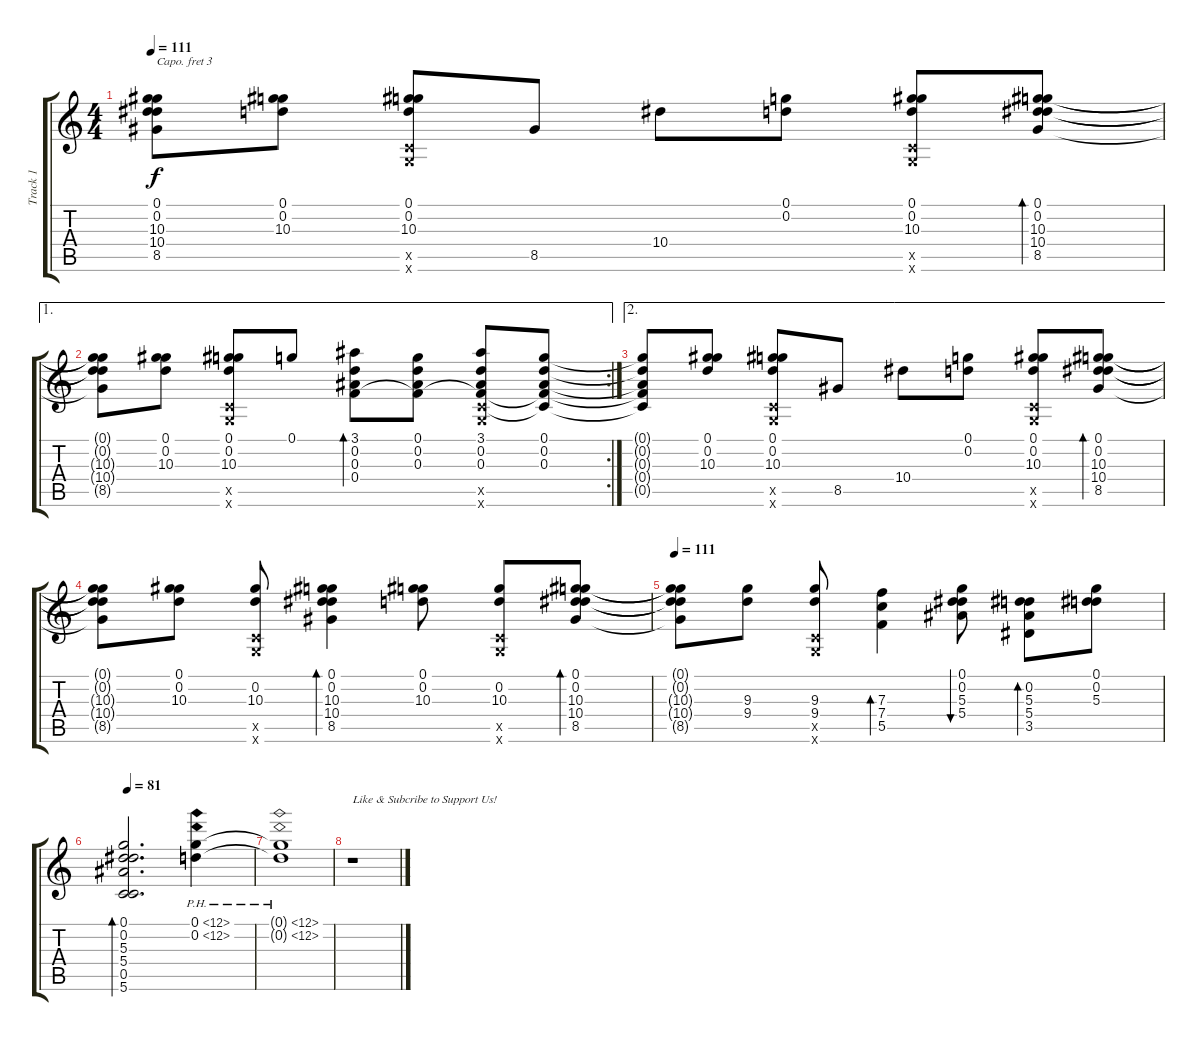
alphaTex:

\track ("Track 1" "Track 1") {instrument acousticguitarsteel}
\staff {score tabs}
\capo 3
\tuning (E4 B3 G3 D3 A2 E2) {hide}
\ts (4 4)
\tempo 111
\clef g2
\ks c
(0.1{t} 0.2{t} 10.3{t} 10.4{t} 8.5{t}).8{dy f} (0.1 0.2 10.3).8 (0.1 0.2 10.3 0.5{x} 0.6{x}).8 8.5.8 10.4.8 (0.1 0.2).8 (0.1 0.2 10.3 0.5{x} 0.6{x}).8 (0.1 0.2 10.3 10.4 8.5).8{bd 60} |
\ae 1
\rc 2
(0.1{t} 0.2{t} 10.3{t} 10.4{t} 8.5{t}).8 (0.1 0.2 10.3).8 (0.1 0.2 10.3 0.5{x} 0.6{x}).8 0.1.8 (3.1 0.2 0.3 0.4).8{bd 60} (0.1 0.2 0.3 0.4{t}).8 (3.1 0.2 0.3 0.4{t} 0.5{x} 0.6{x}).8 (0.1 0.2 0.3 0.4{t} 0.5{t}).8 |
\ae 2
(0.1{t} 0.2{t} 0.3{t} 0.4{t} 0.5{t}).8 (0.1 0.2 10.3).8 (0.1 0.2 10.3 0.5{x} 0.6{x}).8 8.5.8 10.4.8 (0.1 0.2).8 (0.1 0.2 10.3 0.5{x} 0.6{x}).8 (0.1 0.2 10.3 10.4 8.5).8{bd 60} |
(0.1{t} 0.2{t} 10.3{t} 10.4{t} 8.5{t}).8 (0.1 0.2 10.3).8 (0.2 10.3 0.5{x} 0.6{x}).8 (0.1 0.2 10.3 10.4 8.5).4{bd 60} (0.1 0.2 10.3).8 (0.2 10.3 0.5{x} 0.6{x}).8 (0.1 0.2 10.3 10.4 8.5).8{bd 60} |
\tempo 111
(0.1{t} 0.2{t} 10.3{t} 10.4{t} 8.5{t}).8 (9.3 9.4).8 (9.3 9.4 0.5{x} 0.6{x}).8 (7.3 7.4 5.5).4{bd 60} (0.1 0.2 5.3 5.4).8{bu 60} (0.2 5.3 5.4 3.5).8{bd 60} (0.1 0.2 5.3).8 |
\tempo 81
(0.1 0.2 5.3 5.4 0.5 5.6).2{d bd 240} (0.1{ph 12} 0.2{ph 12}).4 |
(0.1{ph 12 t} 0.2{ph 12 t}).1 |
r.1{txt "Like & Subcribe to Support Us!"}
